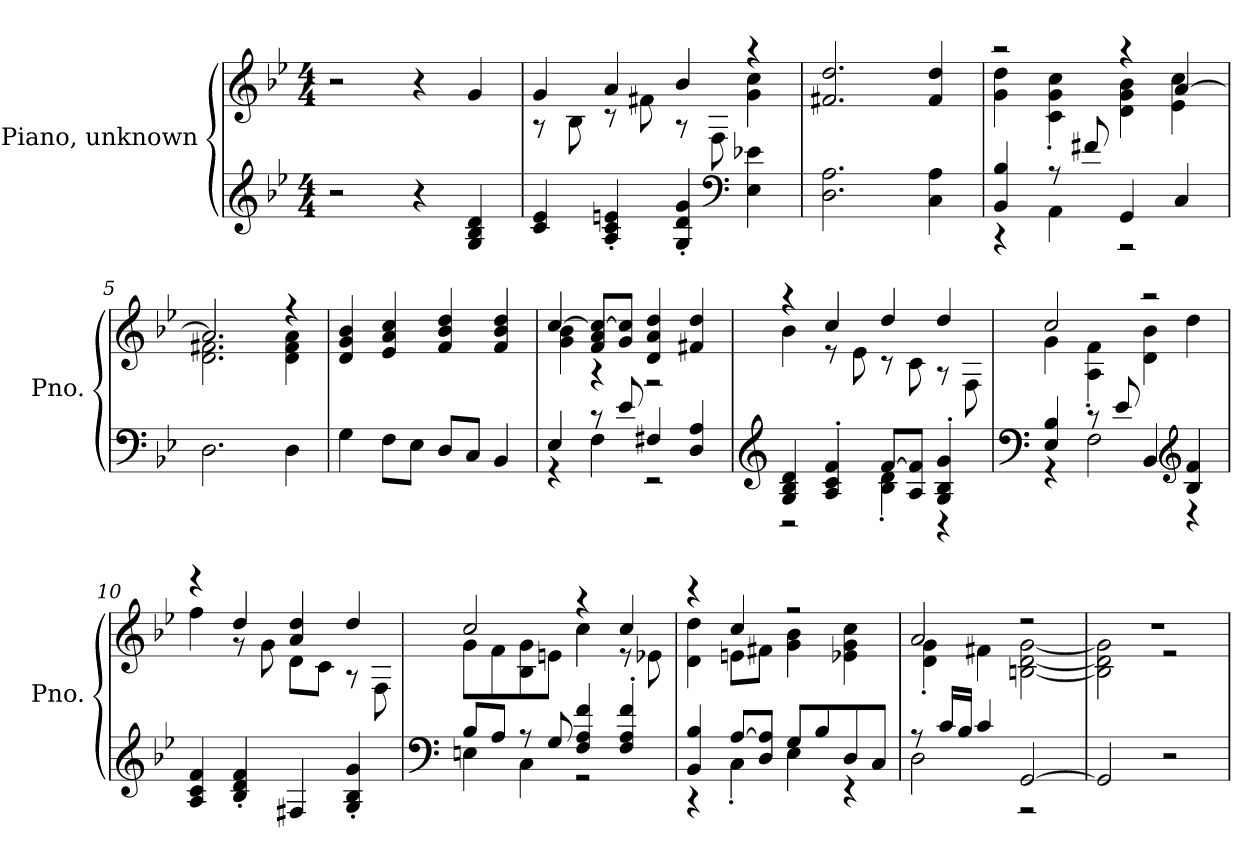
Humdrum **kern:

**kern	**kern
*part1	*part1
*staff2	*staff1
*I"Piano, unknown	*
*I'Pno.	*
*clefG2	*clefG2
*k[b-e-]	*k[b-e-]
*M4/4	*M4/4
*MM120	*MM120
=1	=1
2r	2r
4r	4r
4G/ 4B-/ 4d/	4g/
=2	=2
*	*^
4c/ 4e-/	4g/	8r
.	.	8B-\
4A/' 4c/' 4en/'	4a/	8r
.	.	8f#X\
4G/' 4d/' 4g/'	4b-/	8r
.	.	8F\
*clefF4	*	*
4E-\ 4e-X\	4r	4g\ 4cc\
*	*v	*v
=3	=3
2.D\ 2.A\	2.f#X/ 2.dd/
4C\ 4A\	4f#/ 4dd/
=4	=4
*^	*^
4BB-/ 4B-/	4r	2r	4g\ 4dd\
8r	4AA\	.	4c\' 4g\' 4cc\'
8f#X/	.	.	.
4GG/	2r	4r	4d\ 4g\ 4b-\
4C/	.	[4a/	4e-\ 4cc\
*v	*v	*	*
=5	=5	=5
2.D\	2.a/]	2.d\ 2.f#X\
4D\	4r	4d\ 4f#\ 4a\
*	*v	*v
=6	=6
4G\	4d/ 4g/ 4b-/
8F\L	4e-/ 4a/ 4cc/
8E-\J	.
8D/L	4f/ 4b-/ 4dd/
8C/J	.
4BB-/	4f/ 4b-/ 4dd/
!!LO:LB:g=z
=7	=7
*^	*^
4E-/	4r	[4cc/	4g\ 4b-\
8r	4F\	8f/ 8a/ 8cc/_L	4r
8e-/	.	8g/ 8cc/]J	.
4F#X/	2r	4d/ 4a/ 4dd/	2r
4D/ 4A/	.	4f#X/ 4dd/	.
=8	=8	=8	=8
*clefG2	*	*	*
4G/ 4B-/ 4d/	2r	4r	4b-\
4A/' 4c/' 4f/'	.	4cc/	8r
.	.	.	8e-\
[8f/L	4B-\' 4d\'	4dd/	8r
8A/ 8f/]J	.	.	8c\
4G/' 4B-/' 4g/'	4r	4dd/	8r
.	.	.	8F\
=9	=9	=9	=9
*clefF4	*	*	*
4E-/ 4B-/	4r	2cc/	4g\
8r	2F\	.	4A\' 4f\'
8e-/	.	.	.
4BB-/	.	2r	4d\ 4b-\
*clefG2	*	*	*
4B-/ 4f/	4r	.	4dd\
*v	*v	*	*
=10	=10	=10
4A/ 4c/ 4f/	4r	4ff\
4B-/' 4d/' 4f/'	4dd/	8r
.	.	8g\
4F#X/	4a/ 4dd/	8d\L
.	.	8c\J
4G/' 4B-/' 4g/'	4dd/	8r
.	.	8F\
!!LO:LB:g=z	!!
=11	=11	=11
*clefF4	*	*
*^	*	*
8B-/L	4En\	2cc/	8g\L
8A/J	.	.	8f\
8r	4C\	.	8B-\ 8g\
8G/	.	.	8en\J
4F/ 4A/ 4f/	2r	4r	4cc\
4F/' 4A/' 4f/'	.	4cc/	8r
.	.	.	8e-X\
=12	=12	=12	=12
4BB-/ 4B-/	4r	4r	4d\ 4dd\
[8A/L	4C'\	4cc/	8en\L
8D/ 8A/]J	.	.	8f#X\J
8G/L	4E-\	2r	4g\ 4b-\
8B-/	.	.	.
8D/	4r	.	4e-X\ 4g\ 4cc\
8C/J	.	.	.
=13	=13	=13	=13
8r	2D\	2a/	4d\' 4g\'
16c/LL	.	.	.
16B-/JJ	.	.	.
4c/	.	.	4f#X\
[2GG/	2r	2r	[2Bn\ [2d\ [2g\
*v	*v	*	*
=14	=14	=14
2GG/]	1r	2B\] 2d\] 2g\]
2r	.	2r
*	*v	*v
=	=
*-	*-
